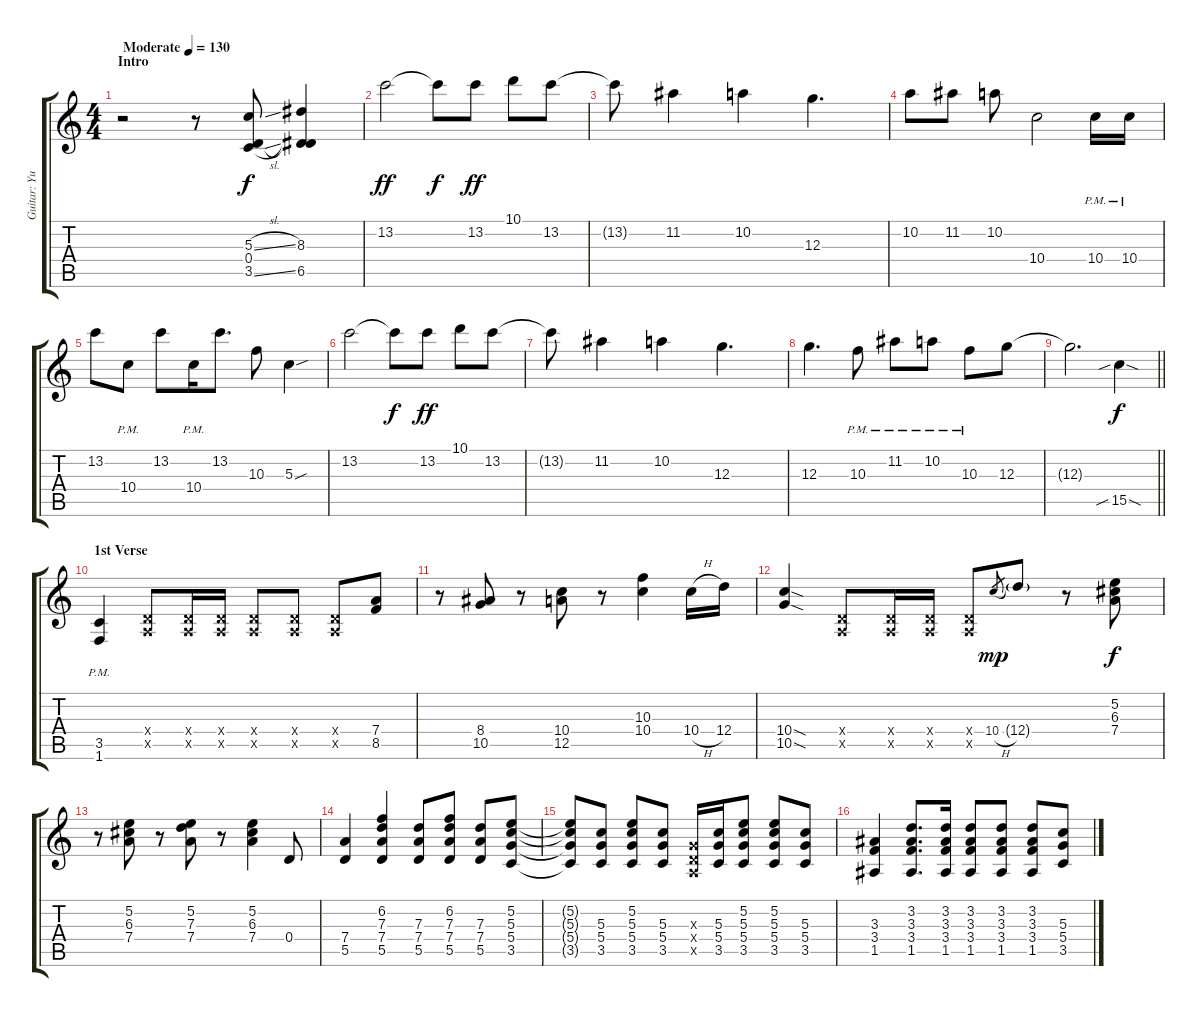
\track ("Guitar: Yui Hirasawa" "Guitar: Yu") {instrument distortionguitar}
\staff {score tabs}
\tuning (E4 B3 G3 D3 A2 E2) {hide}
\ts (4 4)
\section ("" "Intro")
\tempo (130 "Moderate")
\clef g2
\ks c
r.2{dy f instrument distortionguitar} r.8 (5.3{sl} 0.4 3.5{sl}).8 (8.3 0.4{t} 6.5).4 |
13.2.2{dy ff} 13.2{t}.8{dy f} 13.2.8{dy ff} 10.1.8 13.2.8 |
13.2{t}.8 11.2.4 10.2.4 12.3.4{d} |
10.2.8 11.2.8 10.2.8 10.4.2 10.4{pm}.16 10.4{pm}.16 |
13.2.8 10.4{pm}.8 13.2.8 10.4{pm}.16 13.2.8{d} 10.3.8 5.3{sou}.4 |
13.2.2 13.2{t}.8{dy f} 13.2.8{dy ff} 10.1.8 13.2.8 |
13.2{t}.8 11.2.4 10.2.4 12.3.4{d} |
12.3.4{d} 10.3{pm}.8 11.2{pm}.8 10.2{pm}.8 10.3{pm}.8 12.3.8 |
\barLineRight lightlight
12.3{t}.2{d} 15.5{sib sod}.4{dy f} |
\section ("" "1st Verse")
(3.5{pm} 1.6{pm}).4 (0.4{x} 0.5{x}).8 (0.4{x} 0.5{x}).16 (0.4{x} 0.5{x}).16 (0.4{x} 0.5{x}).8 (0.4{x} 0.5{x}).8 (0.4{x} 0.5{x}).8 (7.4 8.5).8 |
r.8 (8.4 10.5).8 r.8 (10.4 12.5).8 r.8 (10.3 10.4).4 10.4{h}.16 12.4.16 |
(10.4{sod} 10.5{sod}).4 (0.4{x} 0.5{x}).8 (0.4{x} 0.5{x}).16 (0.4{x} 0.5{x}).16 (0.4{x} 0.5{x}).8 10.4{h}.8{gr dy mp} 12.4{g}.8 r.8 (5.2 6.3 7.4).8{dy f} |
r.8 (5.2 6.3 7.4).8 r.8 (5.2 7.3 7.4).8 r.8 (5.2 6.3 7.4).4 0.4.8 |
(7.4 5.5).4 (6.2 7.3 7.4 5.5).4 (7.3 7.4 5.5).8 (6.2 7.3 7.4 5.5).8 (7.3 7.4 5.5).8 (5.2 5.3 5.4 3.5).8 |
(5.2{t} 5.3{t} 5.4{t} 3.5{t}).8 (5.3 5.4 3.5).8 (5.2 5.3 5.4 3.5).8 (5.3 5.4 3.5).8 (0.3{x} 0.4{x} 0.5{x}).16 (5.3 5.4 3.5).16 (5.2 5.3 5.4 3.5).8 (5.2 5.3 5.4 3.5).8 (5.3 5.4 3.5).8 |
(3.3 3.4 1.5).4 (3.2 3.3 3.4 1.5).8{d} (3.2 3.3 3.4 1.5).16 (3.2 3.3 3.4 1.5).8 (3.2 3.3 3.4 1.5).8 (3.2 3.3 3.4 1.5).8 (5.3 5.4 3.5).8
